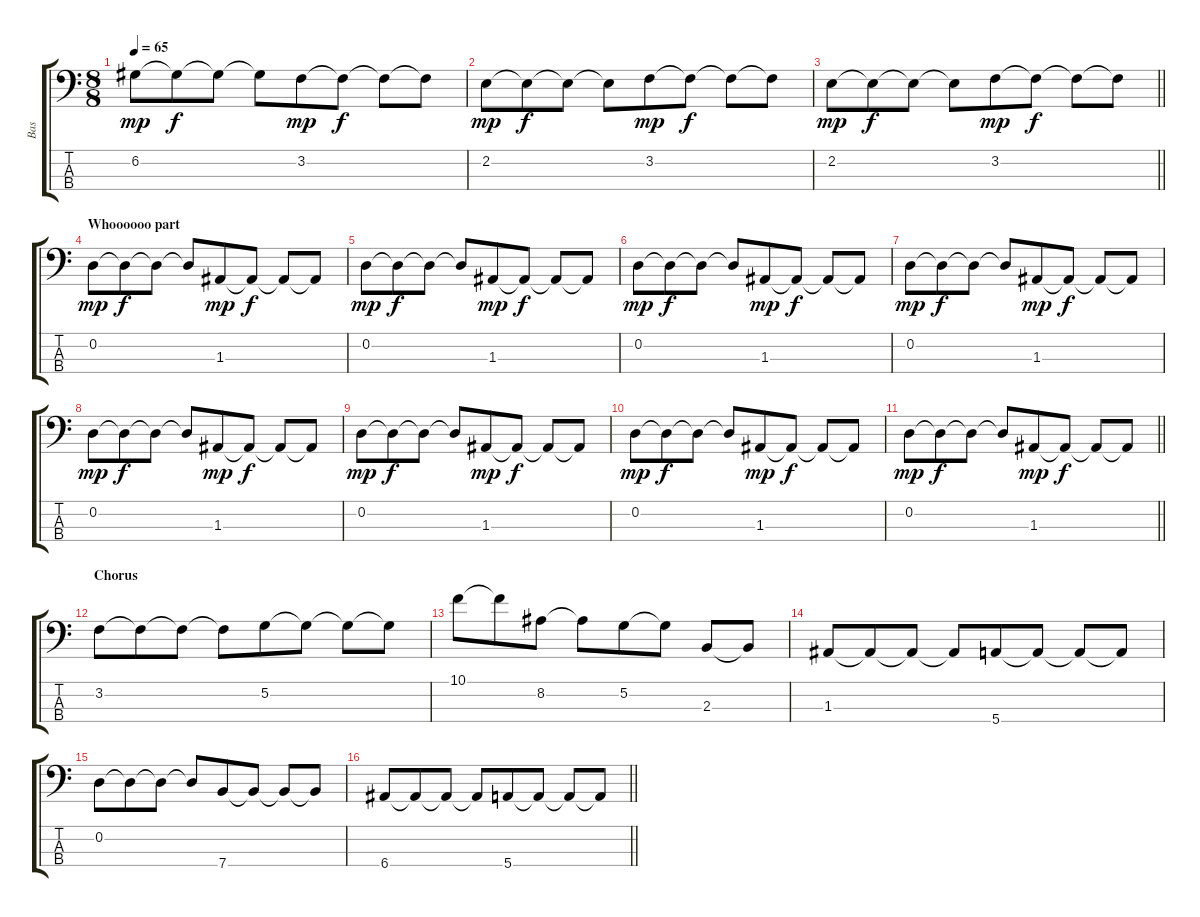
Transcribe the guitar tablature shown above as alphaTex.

\track ("Bas" "Bas") {solo instrument electricbassfinger}
\staff {score tabs}
\tuning (G2 D2 A1 E1) {hide}
\ts (8 8)
\tempo 65
\clef f4
\ks c
6.2.8{dy mp} 6.2{t}.8{dy f} 6.2{t}.8 6.2{t}.8 3.2.8{dy mp} 3.2{t}.8{dy f} 3.2{t}.8 3.2{t}.8 |
2.2.8{dy mp} 2.2{t}.8{dy f} 2.2{t}.8 2.2{t}.8 3.2.8{dy mp} 3.2{t}.8{dy f} 3.2{t}.8 3.2{t}.8 |
\barLineRight lightlight
2.2.8{dy mp} 2.2{t}.8{dy f} 2.2{t}.8 2.2{t}.8 3.2.8{dy mp} 3.2{t}.8{dy f} 3.2{t}.8 3.2{t}.8 |
\section ("" "Whoooooo part")
0.2.8{dy mp} 0.2{t}.8{dy f} 0.2{t}.8 0.2{t}.8 1.3.8{dy mp} 1.3{t}.8{dy f} 1.3{t}.8 1.3{t}.8 |
0.2.8{dy mp} 0.2{t}.8{dy f} 0.2{t}.8 0.2{t}.8 1.3.8{dy mp} 1.3{t}.8{dy f} 1.3{t}.8 1.3{t}.8 |
0.2.8{dy mp} 0.2{t}.8{dy f} 0.2{t}.8 0.2{t}.8 1.3.8{dy mp} 1.3{t}.8{dy f} 1.3{t}.8 1.3{t}.8 |
0.2.8{dy mp} 0.2{t}.8{dy f} 0.2{t}.8 0.2{t}.8 1.3.8{dy mp} 1.3{t}.8{dy f} 1.3{t}.8 1.3{t}.8 |
0.2.8{dy mp} 0.2{t}.8{dy f} 0.2{t}.8 0.2{t}.8 1.3.8{dy mp} 1.3{t}.8{dy f} 1.3{t}.8 1.3{t}.8 |
0.2.8{dy mp} 0.2{t}.8{dy f} 0.2{t}.8 0.2{t}.8 1.3.8{dy mp} 1.3{t}.8{dy f} 1.3{t}.8 1.3{t}.8 |
0.2.8{dy mp} 0.2{t}.8{dy f} 0.2{t}.8 0.2{t}.8 1.3.8{dy mp} 1.3{t}.8{dy f} 1.3{t}.8 1.3{t}.8 |
\barLineRight lightlight
0.2.8{dy mp} 0.2{t}.8{dy f} 0.2{t}.8 0.2{t}.8 1.3.8{dy mp} 1.3{t}.8{dy f} 1.3{t}.8 1.3{t}.8 |
\section ("" "Chorus")
3.2.8 3.2{t}.8 3.2{t}.8 3.2{t}.8 5.2.8 5.2{t}.8 5.2{t}.8 5.2{t}.8 |
10.1.8 10.1{t}.8 8.2.8 8.2{t}.8 5.2.8 5.2{t}.8 2.3.8 2.3{t}.8 |
1.3.8 1.3{t}.8 1.3{t}.8 1.3{t}.8 5.4.8 5.4{t}.8 5.4{t}.8 5.4{t}.8 |
0.2.8 0.2{t}.8 0.2{t}.8 0.2{t}.8 7.4.8 7.4{t}.8 7.4{t}.8 7.4{t}.8 |
\barLineRight lightlight
6.4.8 6.4{t}.8 6.4{t}.8 6.4{t}.8 5.4.8 5.4{t}.8 5.4{t}.8 5.4{t}.8
